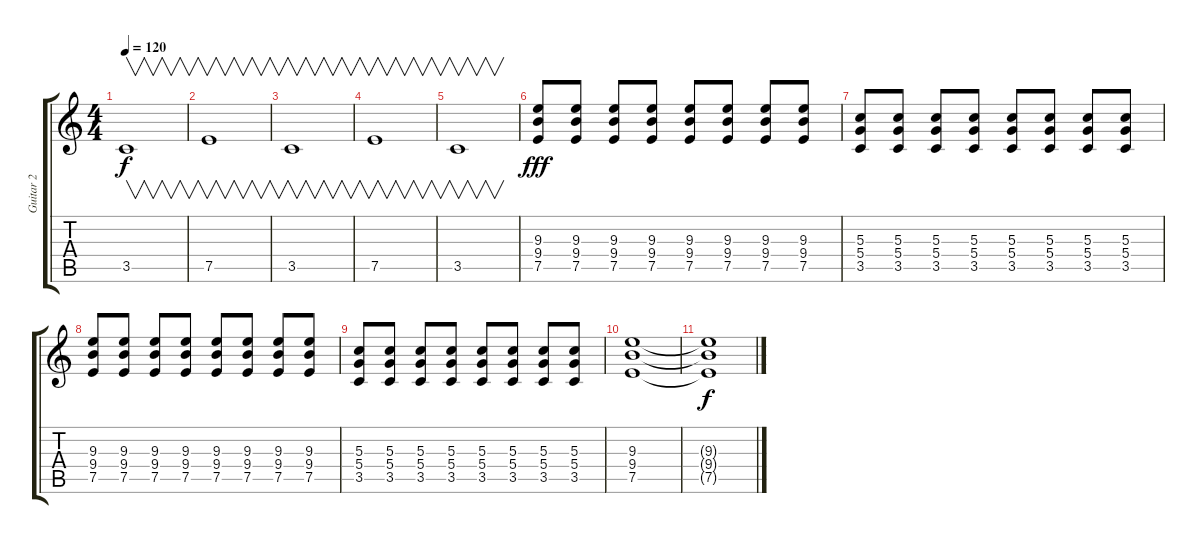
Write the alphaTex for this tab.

\track ("Guitar 2" "Guitar 2") {instrument overdrivenguitar}
\staff {score tabs}
\tuning (E4 B3 G3 D3 A2 E2) {hide}
\ts (4 4)
\tempo 120
\clef g2
\ks c
3.5.1{v dy f} |
7.5.1{v} |
3.5.1{v} |
7.5.1{v} |
3.5.1{v} |
(9.3 9.4 7.5).8{dy fff volume 10} (9.3 9.4 7.5).8 (9.3 9.4 7.5).8 (9.3 9.4 7.5).8 (9.3 9.4 7.5).8 (9.3 9.4 7.5).8 (9.3 9.4 7.5).8 (9.3 9.4 7.5).8 |
(5.3 5.4 3.5).8 (5.3 5.4 3.5).8 (5.3 5.4 3.5).8 (5.3 5.4 3.5).8 (5.3 5.4 3.5).8 (5.3 5.4 3.5).8 (5.3 5.4 3.5).8 (5.3 5.4 3.5).8 |
(9.3 9.4 7.5).8 (9.3 9.4 7.5).8 (9.3 9.4 7.5).8 (9.3 9.4 7.5).8 (9.3 9.4 7.5).8 (9.3 9.4 7.5).8 (9.3 9.4 7.5).8 (9.3 9.4 7.5).8 |
(5.3 5.4 3.5).8 (5.3 5.4 3.5).8 (5.3 5.4 3.5).8 (5.3 5.4 3.5).8 (5.3 5.4 3.5).8 (5.3 5.4 3.5).8 (5.3 5.4 3.5).8 (5.3 5.4 3.5).8 |
(9.3 9.4 7.5).1 |
(9.3{t} 9.4{t} 7.5{t}).1{dy f}
